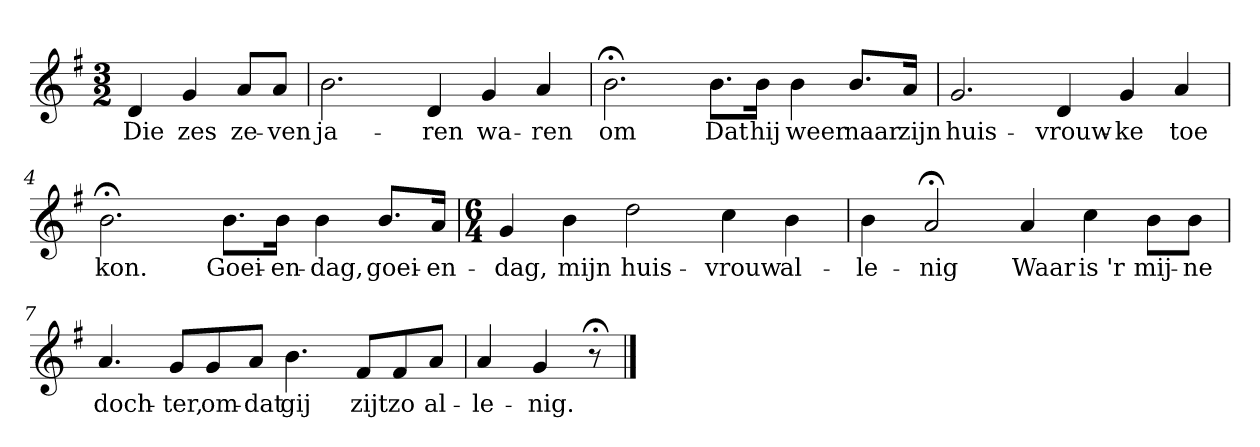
**kern	**text
*part1	*part1
*staff1	*staff1
*k[f#]	*
*G:	*
*M3/2	*
*MM120	*
=	=
4d	Die
4g	zes
8aL	ze-
8aJ	-ven
=1	=1
2.b	ja-
4d	-ren
4g	wa-
4a	-ren
=2	=2
2.b;<	om
8.bL	Dat
16bJk	hij
4b	weer
8.bL	naar
16aJk	zijn
=3	=3
2.g	huis-
4d	-vrouw-
4g	-ke
4a	toe
=4	=4
2.b;<	kon.
8.bL	Goei-
16bJk	-en-
4b	-dag,
8.bL	goei-
16aJk	-en-
=5	=5
*M6/4	*
4g	-dag,
4b	mijn
2dd	huis-
4cc	-vrouw
4b	al-
=6	=6
4b	-le-
2a;<	-nig
4a	Waar
4cc	is 'r
8bL	mij-
8bJ	-ne
=7	=7
4.a	doch-
8gL	-ter,
8g	om-
8aJ	-dat
4.b	gij
8f#L	zijt
8f#	zo
8aJ	al-
=8	=8
4a	-le-
4g	-nig.
8r;<	.
==	==
*-	*-
